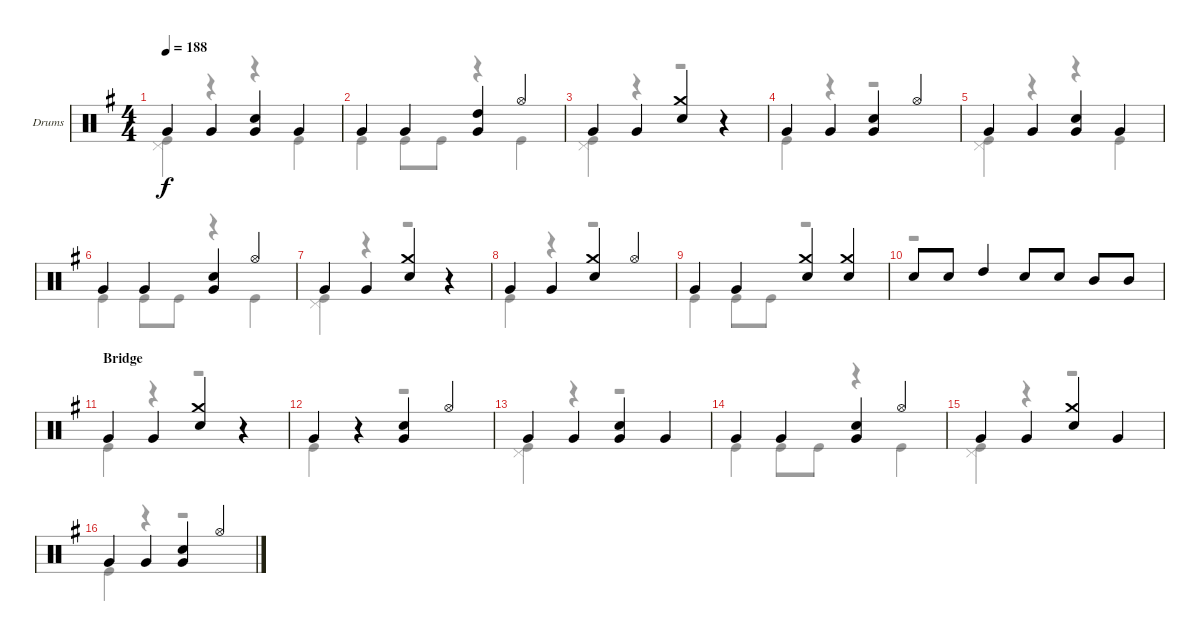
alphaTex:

\defaultSystemsLayout 4
\bracketExtendMode groupsimilarinstruments
\firstSystemTrackNameOrientation horizontal
\otherSystemsTrackNameOrientation horizontal
\track ("Lars" "Drums") {instrument percussion}
\staff {score}
\articulation defaults
\voice
\ts (4 4)
\tempo 188
\clef neutral
\ks eminor "Very Low Tom (hit)".4{dy f} "Very Low Tom (hit)".4
("Very Low Tom (hit)" "Snare (hit) 2").4 "Very Low Tom (hit)".4 |
"Very Low Tom (hit)".4 "Very Low Tom (hit)".4 ("Very Low Tom (hit)" "High Tom (hit)").4 "Hi-Hat (open)".4 |
"Very Low Tom (hit)".4 "Very Low Tom (hit)".4 ("Snare (hit) 2" "Crash medium (hit)").4 r.4 |
"Very Low Tom (hit)".4 "Very Low Tom (hit)".4 ("Very Low Tom (hit)" "Snare (hit) 2").4 "Hi-Hat (open)".4 |
"Very Low Tom (hit)".4 "Very Low Tom (hit)".4 ("Very Low Tom (hit)" "Snare (hit) 2").4 "Very Low Tom (hit)".4 |
"Very Low Tom (hit)".4 "Very Low Tom (hit)".4 ("Very Low Tom (hit)" "Snare (hit) 2").4 "Hi-Hat (open)".4 |
"Very Low Tom (hit)".4 "Very Low Tom (hit)".4 ("Snare (hit) 2" "Crash medium (hit)").4 r.4 |
"Very Low Tom (hit)".4 "Very Low Tom (hit)".4 ("Snare (hit) 2" "Crash medium (hit)").4 "Hi-Hat (open)".4 |
"Very Low Tom (hit)".4 "Very Low Tom (hit)".4 ("Snare (hit) 2" "Crash medium (hit)").4 ("Snare (hit) 2" "Crash medium (hit)").4 |
"Snare (hit) 2".8 "Snare (hit) 2".8 "High Tom (hit)".4 "Snare (hit) 2".8 "Snare (hit) 2".8 "Mid Tom (hit)".8 "Mid Tom (hit)".8 |
\section ("" "Bridge")
"Very Low Tom (hit)".4 "Very Low Tom (hit)".4 ("Snare (hit) 2" "Crash medium (hit)").4 r.4 |
"Very Low Tom (hit)".4 r.4 ("Very Low Tom (hit)" "Snare (hit) 2").4 "Hi-Hat (open)".4 |
"Very Low Tom (hit)".4 "Very Low Tom (hit)".4 ("Very Low Tom (hit)" "Snare (hit) 2").4 "Very Low Tom (hit)".4 |
"Very Low Tom (hit)".4 "Very Low Tom (hit)".4 ("Very Low Tom (hit)" "Snare (hit) 2").4 "Hi-Hat (open)".4 |
"Very Low Tom (hit)".4 "Very Low Tom (hit)".4 ("Snare (hit) 2" "Crash medium (hit)").4 "Very Low Tom (hit)".4 |
"Very Low Tom (hit)".4 "Very Low Tom (hit)".4 ("Very Low Tom (hit)" "Snare (hit) 2").4 "Hi-Hat (open)".4
\voice
\clef neutral
\ottava regular
\simile none
\ks eminor
("Kick (hit)" "Pedal Hi-Hat (hit)").4{dy f} r.4 r.4 "Kick (hit)".4 |
"Kick (hit)".4 "Kick (hit)".8 "Kick (hit)".8 r.4 "Kick (hit)".4 |
("Kick (hit)" "Pedal Hi-Hat (hit)").4 r.4 r.2 |
"Kick (hit)".4 r.4 r.2 |
("Kick (hit)" "Pedal Hi-Hat (hit)").4 r.4 r.4 "Kick (hit)".4 |
"Kick (hit)".4 "Kick (hit)".8 "Kick (hit)".8 r.4 "Kick (hit)".4 |
("Kick (hit)" "Pedal Hi-Hat (hit)").4 r.4 r.2 |
"Kick (hit)".4 r.4 r.2 |
"Kick (hit)".4 "Kick (hit)".8 "Kick (hit)".8 r.2 |
r.1 |
"Kick (hit)".4 r.4 r.2 |
"Kick (hit)".4 r.4 r.2 |
("Kick (hit)" "Pedal Hi-Hat (hit)").4 r.4 r.2 |
"Kick (hit)".4 "Kick (hit)".8 "Kick (hit)".8 r.4 "Kick (hit)".4 |
("Kick (hit)" "Pedal Hi-Hat (hit)").4 r.4 r.2 |
"Kick (hit)".4 r.4 r.2
